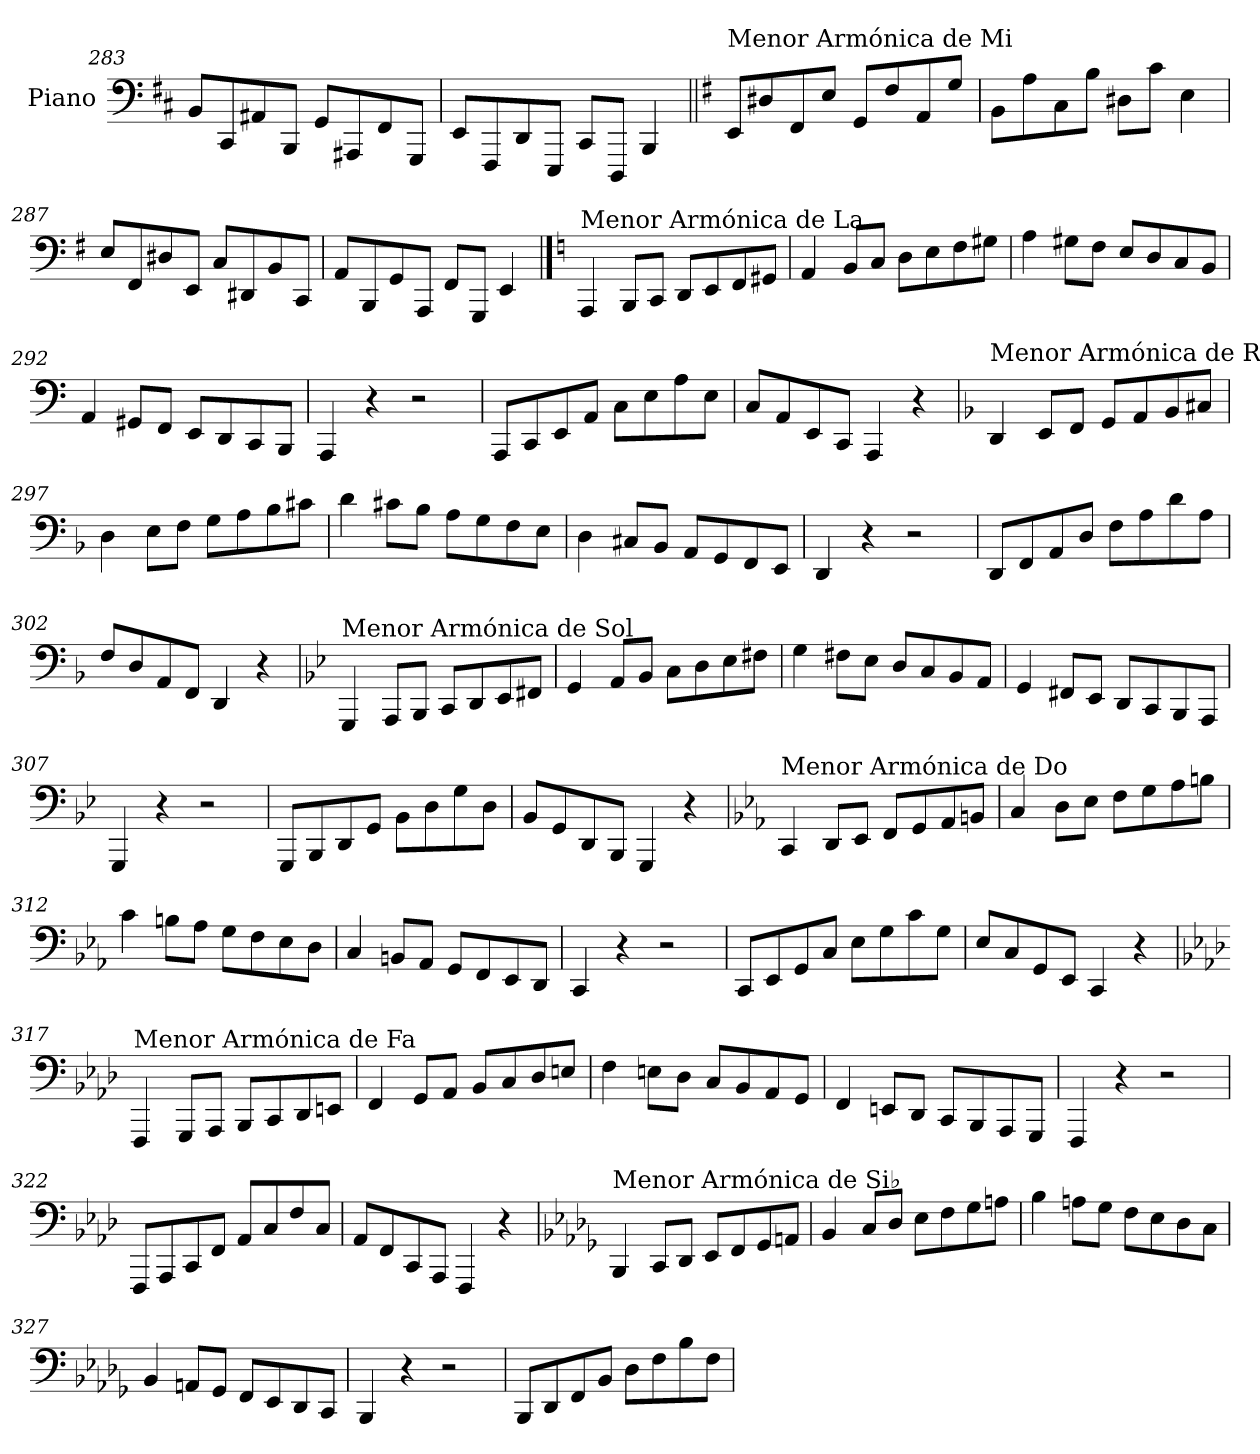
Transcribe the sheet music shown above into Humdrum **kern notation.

**kern
*part1
*staff1
*I"Piano
*I'Pno.
*clefF4
*k[f#c#]
=283
8BB/L
8CC#/
8AA#X/
8BBB/J
8GG/L
8AAA#X/
8FF#/
8GGG/J
=284
8EE/L
8FFF#/
8DD/
8EEE/J
8CC#/L
8DDD/J
4BBB/
!!LO:LB:g=z
=285||
*k[f#]
!LO:TX:a:t=Menor Armónica de Mi
8EE/L
8D#X/
8FF#/
8E/J
8GG/L
8F#/
8AA/
8G/J
=286
8BB\L
8A\
8C\
8B\J
8D#X\L
8c\J
4E\
=287
8E/L
8FF#/
8D#X/
8EE/J
8C/L
8DD#X/
8BB/
8CC/J
=288
8AA/L
8BBB/
8GG/
8AAA/J
8FF#/L
8GGG/J
4EE/
!!LO:PB:g=z
==289
*k[]
!LO:TX:a:t=Menor Armónica de La
4AAA/
8BBB/L
8CC/J
8DD/L
8EE/
8FF/
8GG#X/J
=290
4AA/
8BB/L
8C/J
8D\L
8E\
8F\
8G#X\J
=291
4A\
8G#X\L
8F\J
8E/L
8D/
8C/
8BB/J
=292
4AA/
8GG#X/L
8FF/J
8EE/L
8DD/
8CC/
8BBB/J
=293
4AAA/
4r
2r
=294
8AAA/L
8CC/
8EE/
8AA/J
8C\L
8E\
8A\
8E\J
=295
8C/L
8AA/
8EE/
8CC/J
4AAA/
4r
!!LO:LB:g=z
=296
*k[b-]
!LO:TX:a:t=Menor Armónica de Re
4DD/
8EE/L
8FF/J
8GG/L
8AA/
8BB-/
8C#X/J
=297
4D\
8E\L
8F\J
8G\L
8A\
8B-\
8c#X\J
=298
4d\
8c#X\L
8B-\J
8A\L
8G\
8F\
8E\J
=299
4D\
8C#X/L
8BB-/J
8AA/L
8GG/
8FF/
8EE/J
=300
4DD/
4r
2r
=301
8DD/L
8FF/
8AA/
8D/J
8F\L
8A\
8d\
8A\J
=302
8F/L
8D/
8AA/
8FF/J
4DD/
4r
!!LO:LB:g=z
=303
*k[b-e-]
!LO:TX:a:t=Menor Armónica de Sol
4GGG/
8AAA/L
8BBB-/J
8CC/L
8DD/
8EE-/
8FF#X/J
=304
4GG/
8AA/L
8BB-/J
8C\L
8D\
8E-\
8F#X\J
=305
4G\
8F#X\L
8E-\J
8D/L
8C/
8BB-/
8AA/J
=306
4GG/
8FF#X/L
8EE-/J
8DD/L
8CC/
8BBB-/
8AAA/J
=307
4GGG/
4r
2r
=308
8GGG/L
8BBB-/
8DD/
8GG/J
8BB-\L
8D\
8G\
8D\J
=309
8BB-/L
8GG/
8DD/
8BBB-/J
4GGG/
4r
!!LO:LB:g=z
=310
*k[b-e-a-]
!LO:TX:a:t=Menor Armónica de Do
4CC/
8DD/L
8EE-/J
8FF/L
8GG/
8AA-/
8BBn/J
=311
4C/
8D\L
8E-\J
8F\L
8G\
8A-\
8Bn\J
=312
4c\
8Bn\L
8A-\J
8G\L
8F\
8E-\
8D\J
=313
4C/
8BBn/L
8AA-/J
8GG/L
8FF/
8EE-/
8DD/J
=314
4CC/
4r
2r
=315
8CC/L
8EE-/
8GG/
8C/J
8E-\L
8G\
8c\
8G\J
=316
8E-/L
8C/
8GG/
8EE-/J
4CC/
4r
!!LO:LB:g=z
=317
*k[b-e-a-d-]
!LO:TX:a:t=Menor Armónica de Fa
4FFF/
8GGG/L
8AAA-/J
8BBB-/L
8CC/
8DD-/
8EEn/J
=318
4FF/
8GG/L
8AA-/J
8BB-/L
8C/
8D-/
8En/J
=319
4F\
8En\L
8D-\J
8C/L
8BB-/
8AA-/
8GG/J
=320
4FF/
8EEn/L
8DD-/J
8CC/L
8BBB-/
8AAA-/
8GGG/J
=321
4FFF/
4r
2r
=322
8FFF/L
8AAA-/
8CC/
8FF/J
8AA-/L
8C/
8F/
8C/J
=323
8AA-/L
8FF/
8CC/
8AAA-/J
4FFF/
4r
!!LO:LB:g=z
=324
*k[b-e-a-d-g-]
!LO:TX:a:t=Menor Armónica de Si♭
4BBB-/
8CC/L
8DD-/J
8EE-/L
8FF/
8GG-/
8AAn/J
=325
4BB-/
8C/L
8D-/J
8E-\L
8F\
8G-\
8An\J
=326
4B-\
8An\L
8G-\J
8F\L
8E-\
8D-\
8C\J
=327
4BB-/
8AAn/L
8GG-/J
8FF/L
8EE-/
8DD-/
8CC/J
=328
4BBB-/
4r
2r
=329
8BBB-/L
8DD-/
8FF/
8BB-/J
8D-\L
8F\
8B-\
8F\J
=
*-
